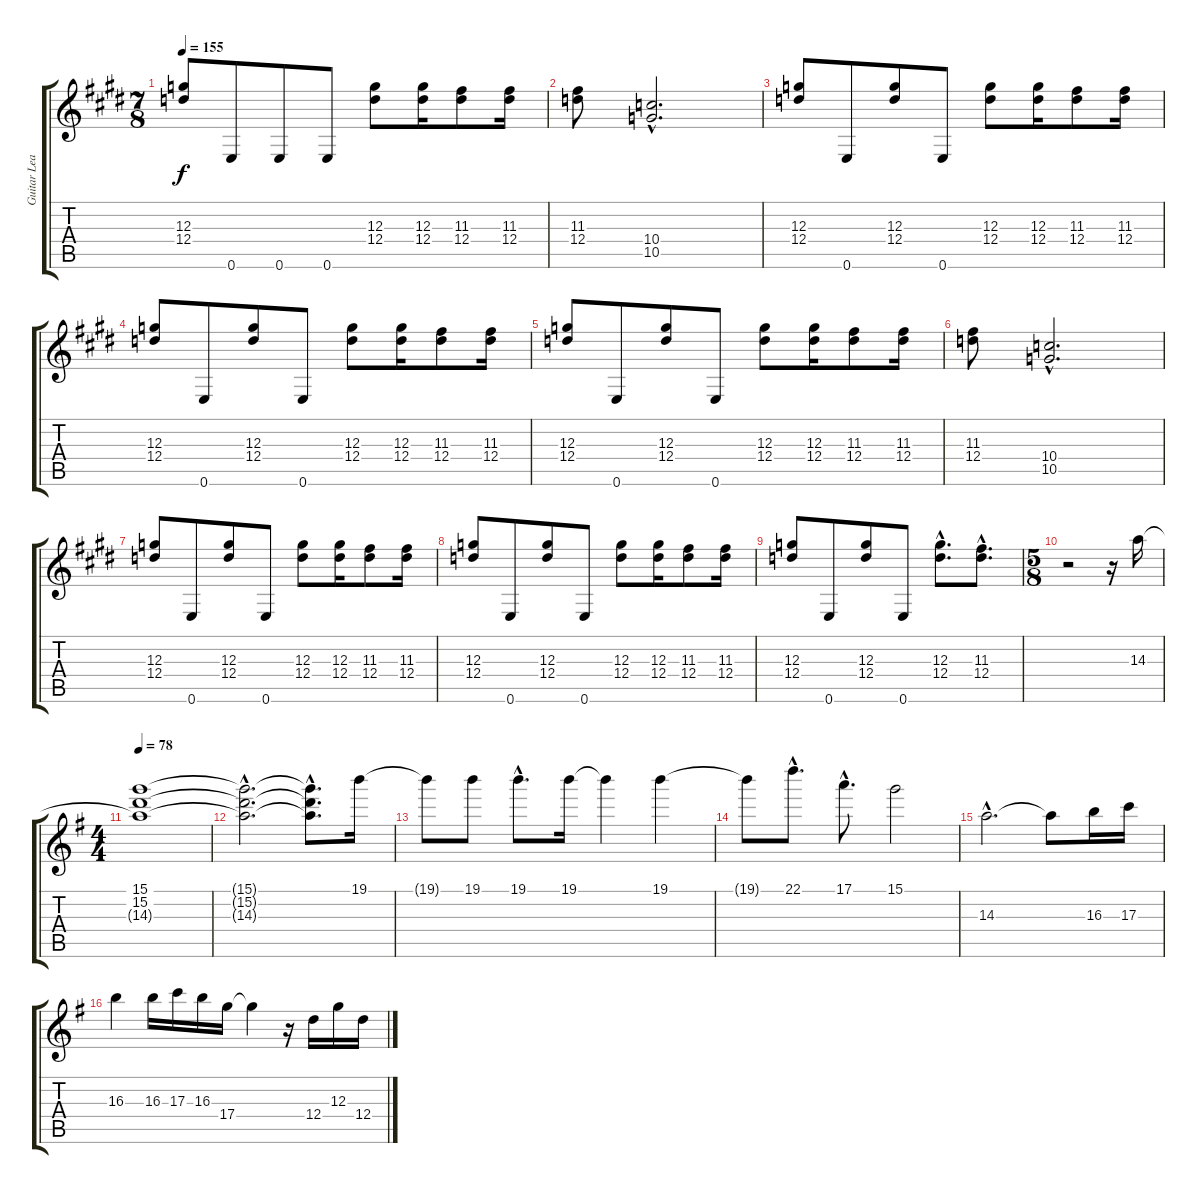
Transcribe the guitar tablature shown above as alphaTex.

\track ("Guitar Lead" "Guitar Lea") {instrument distortionguitar}
\staff {score tabs}
\tuning (E4 B3 G3 D3 A2 E2) {hide}
\ts (7 8)
\tempo 155
\clef g2
\ks e
(12.3 12.4).8{dy f} 0.6.8 0.6.8 0.6.8 (12.3 12.4).8 (12.3 12.4).16 (11.3 12.4).8 (11.3 12.4).16 |
(11.3 12.4).8 (10.4{hac} 10.5{hac}).2{d} |
(12.3 12.4).8 0.6.8 (12.3 12.4).8 0.6.8 (12.3 12.4).8 (12.3 12.4).16 (11.3 12.4).8 (11.3 12.4).16 |
(12.3 12.4).8 0.6.8 (12.3 12.4).8 0.6.8 (12.3 12.4).8 (12.3 12.4).16 (11.3 12.4).8 (11.3 12.4).16 |
(12.3 12.4).8 0.6.8 (12.3 12.4).8 0.6.8 (12.3 12.4).8 (12.3 12.4).16 (11.3 12.4).8 (11.3 12.4).16 |
(11.3 12.4).8 (10.4{hac} 10.5{hac}).2{d} |
(12.3 12.4).8 0.6.8 (12.3 12.4).8 0.6.8 (12.3 12.4).8 (12.3 12.4).16 (11.3 12.4).8 (11.3 12.4).16 |
(12.3 12.4).8 0.6.8 (12.3 12.4).8 0.6.8 (12.3 12.4).8 (12.3 12.4).16 (11.3 12.4).8 (11.3 12.4).16 |
(12.3 12.4).8 0.6.8 (12.3 12.4).8 0.6.8 (12.3{hac} 12.4{hac}).8{d} (11.3{hac} 12.4{hac}).8{d} |
\ts (5 8)
r.2 r.16 14.3.16 |
\ts (4 4)
\tempo 78
\ks g
(15.1 15.2 14.3{t}).1 |
(15.1{hac t} 15.2{hac t} 14.3{hac t}).2{d} (15.1{hac t} 15.2{hac t} 14.3{hac t}).8{d} 19.1.16 |
19.1{t}.8 19.1.8 19.1{hac}.8{d} 19.1.16 19.1{t}.4 19.1.4 |
19.1{t}.8 22.1{hac}.8{d} 17.1{hac}.8{d} 15.1.2 |
14.3{hac}.2{d} 14.3{t}.8 16.3.16 17.3.16 |
16.3.4 16.3.16 17.3.16 16.3.16 17.4.16 17.4{t}.4 r.16 12.4.16 12.3.16 12.4.16
